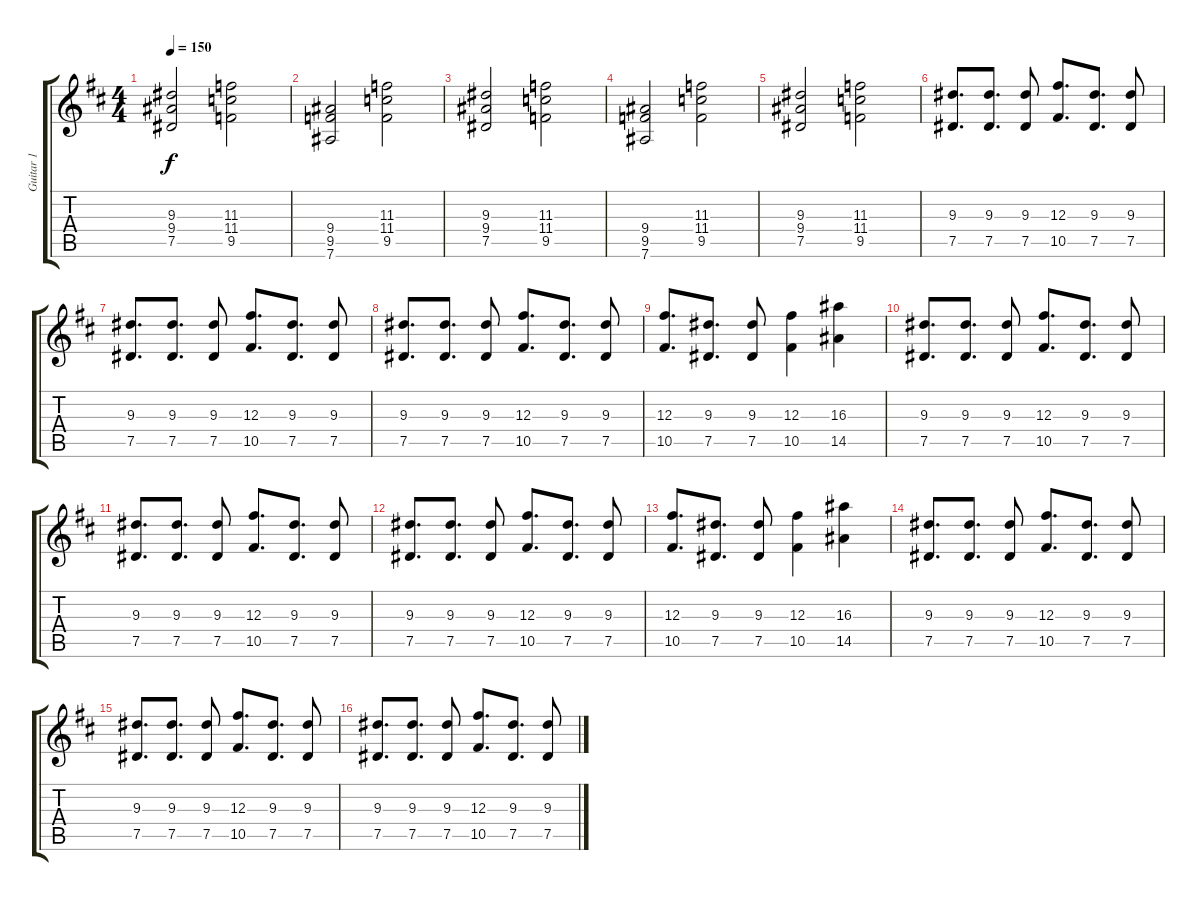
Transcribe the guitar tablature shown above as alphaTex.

\track ("Guitar 1" "Guitar 1") {instrument distortionguitar}
\staff {score tabs}
\tuning (Eb4 Bb3 Gb3 Db3 Ab2 Eb2) {hide}
\ts (4 4)
\tempo 150
\clef g2
\ks d
(9.3 9.4 7.5).2{dy f} (11.3 11.4 9.5).2 |
(9.4 9.5 7.6).2 (11.3 11.4 9.5).2 |
(9.3 9.4 7.5).2 (11.3 11.4 9.5).2 |
(9.4 9.5 7.6).2 (11.3 11.4 9.5).2 |
(9.3 9.4 7.5).2 (11.3 11.4 9.5).2 |
(9.3 7.5).8{d} (9.3 7.5).8{d} (9.3 7.5).8 (12.3 10.5).8{d} (9.3 7.5).8{d} (9.3 7.5).8 |
(9.3 7.5).8{d} (9.3 7.5).8{d} (9.3 7.5).8 (12.3 10.5).8{d} (9.3 7.5).8{d} (9.3 7.5).8 |
(9.3 7.5).8{d} (9.3 7.5).8{d} (9.3 7.5).8 (12.3 10.5).8{d} (9.3 7.5).8{d} (9.3 7.5).8 |
(12.3 10.5).8{d} (9.3 7.5).8{d} (9.3 7.5).8 (12.3 10.5).4 (16.3 14.5).4 |
(9.3 7.5).8{d} (9.3 7.5).8{d} (9.3 7.5).8 (12.3 10.5).8{d} (9.3 7.5).8{d} (9.3 7.5).8 |
(9.3 7.5).8{d} (9.3 7.5).8{d} (9.3 7.5).8 (12.3 10.5).8{d} (9.3 7.5).8{d} (9.3 7.5).8 |
(9.3 7.5).8{d} (9.3 7.5).8{d} (9.3 7.5).8 (12.3 10.5).8{d} (9.3 7.5).8{d} (9.3 7.5).8 |
(12.3 10.5).8{d} (9.3 7.5).8{d} (9.3 7.5).8 (12.3 10.5).4 (16.3 14.5).4 |
(9.3 7.5).8{d} (9.3 7.5).8{d} (9.3 7.5).8 (12.3 10.5).8{d} (9.3 7.5).8{d} (9.3 7.5).8 |
(9.3 7.5).8{d} (9.3 7.5).8{d} (9.3 7.5).8 (12.3 10.5).8{d} (9.3 7.5).8{d} (9.3 7.5).8 |
(9.3 7.5).8{d} (9.3 7.5).8{d} (9.3 7.5).8 (12.3 10.5).8{d} (9.3 7.5).8{d} (9.3 7.5).8
